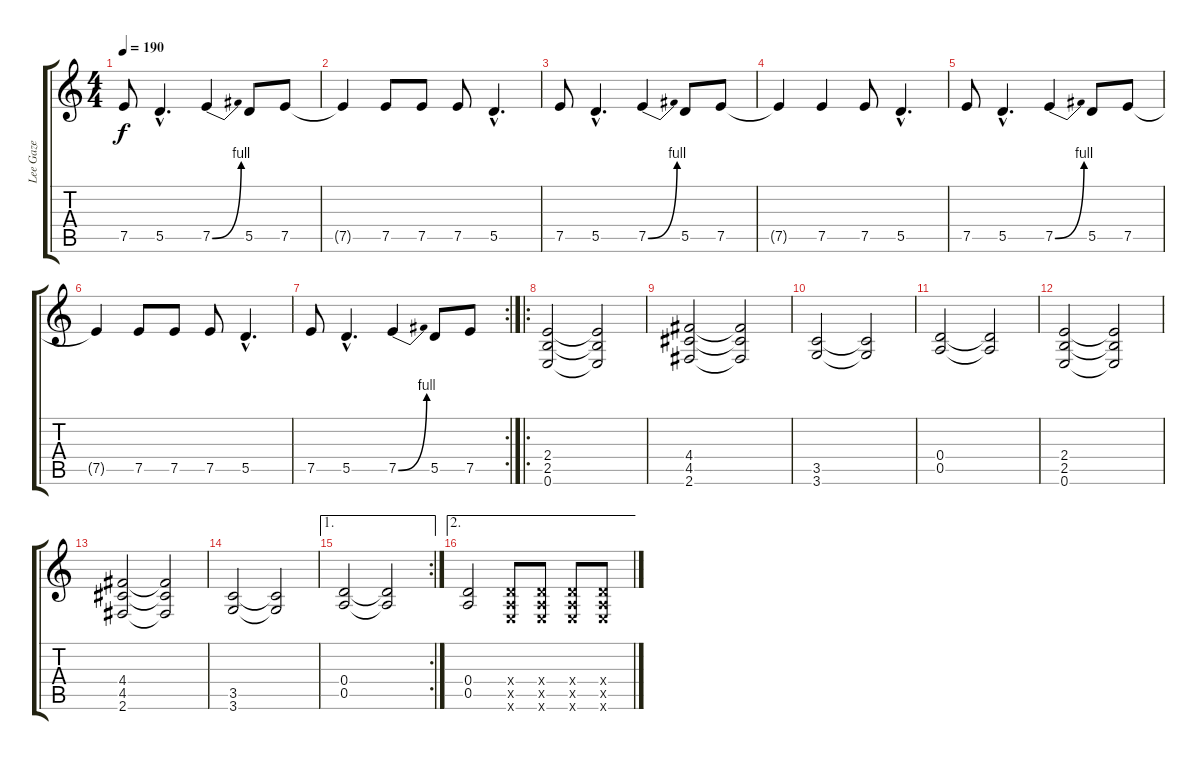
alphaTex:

\track ("Lee Gaze" "Lee Gaze") {instrument distortionguitar}
\staff {score tabs}
\tuning (E4 B3 G3 D3 A2 E2) {hide}
\ts (4 4)
\tempo 190
\clef g2
\ks c
7.5.8{dy f} 5.5{hac}.4{d} 7.5{be (bend 0 0 60 4)}.4 5.5.8 7.5.8 |
7.5{t}.4 7.5.8 7.5.8 7.5.8 5.5{hac}.4{d} |
7.5.8 5.5{hac}.4{d} 7.5{be (bend 0 0 60 4)}.4 5.5.8 7.5.8 |
7.5{t}.4 7.5.4 7.5.8 5.5{hac}.4{d} |
7.5.8 5.5{hac}.4{d} 7.5{be (bend 0 0 60 4)}.4 5.5.8 7.5.8 |
7.5{t}.4 7.5.8 7.5.8 7.5.8 5.5{hac}.4{d} |
\rc 2
7.5.8 5.5{hac}.4{d} 7.5{be (bend 0 0 60 4)}.4 5.5.8 7.5.8 |
\ro
(2.4 2.5 0.6).2 (2.4{t} 2.5{t} 0.6{t}).2 |
(4.4 4.5 2.6).2 (4.4{t} 4.5{t} 2.6{t}).2 |
(3.5 3.6).2 (3.5{t} 3.6{t}).2 |
(0.4 0.5).2 (0.4{t} 0.5{t}).2 |
(2.4 2.5 0.6).2 (2.4{t} 2.5{t} 0.6{t}).2 |
(4.4 4.5 2.6).2 (4.4{t} 4.5{t} 2.6{t}).2 |
(3.5 3.6).2 (3.5{t} 3.6{t}).2 |
\ae 1
\rc 2
(0.4 0.5).2 (0.4{t} 0.5{t}).2 |
\ae 2
(0.4 0.5).2 (0.4{x} 0.5{x} 0.6{x}).8 (0.4{x} 0.5{x} 0.6{x}).8 (0.4{x} 0.5{x} 0.6{x}).8 (0.4{x} 0.5{x} 0.6{x}).8
